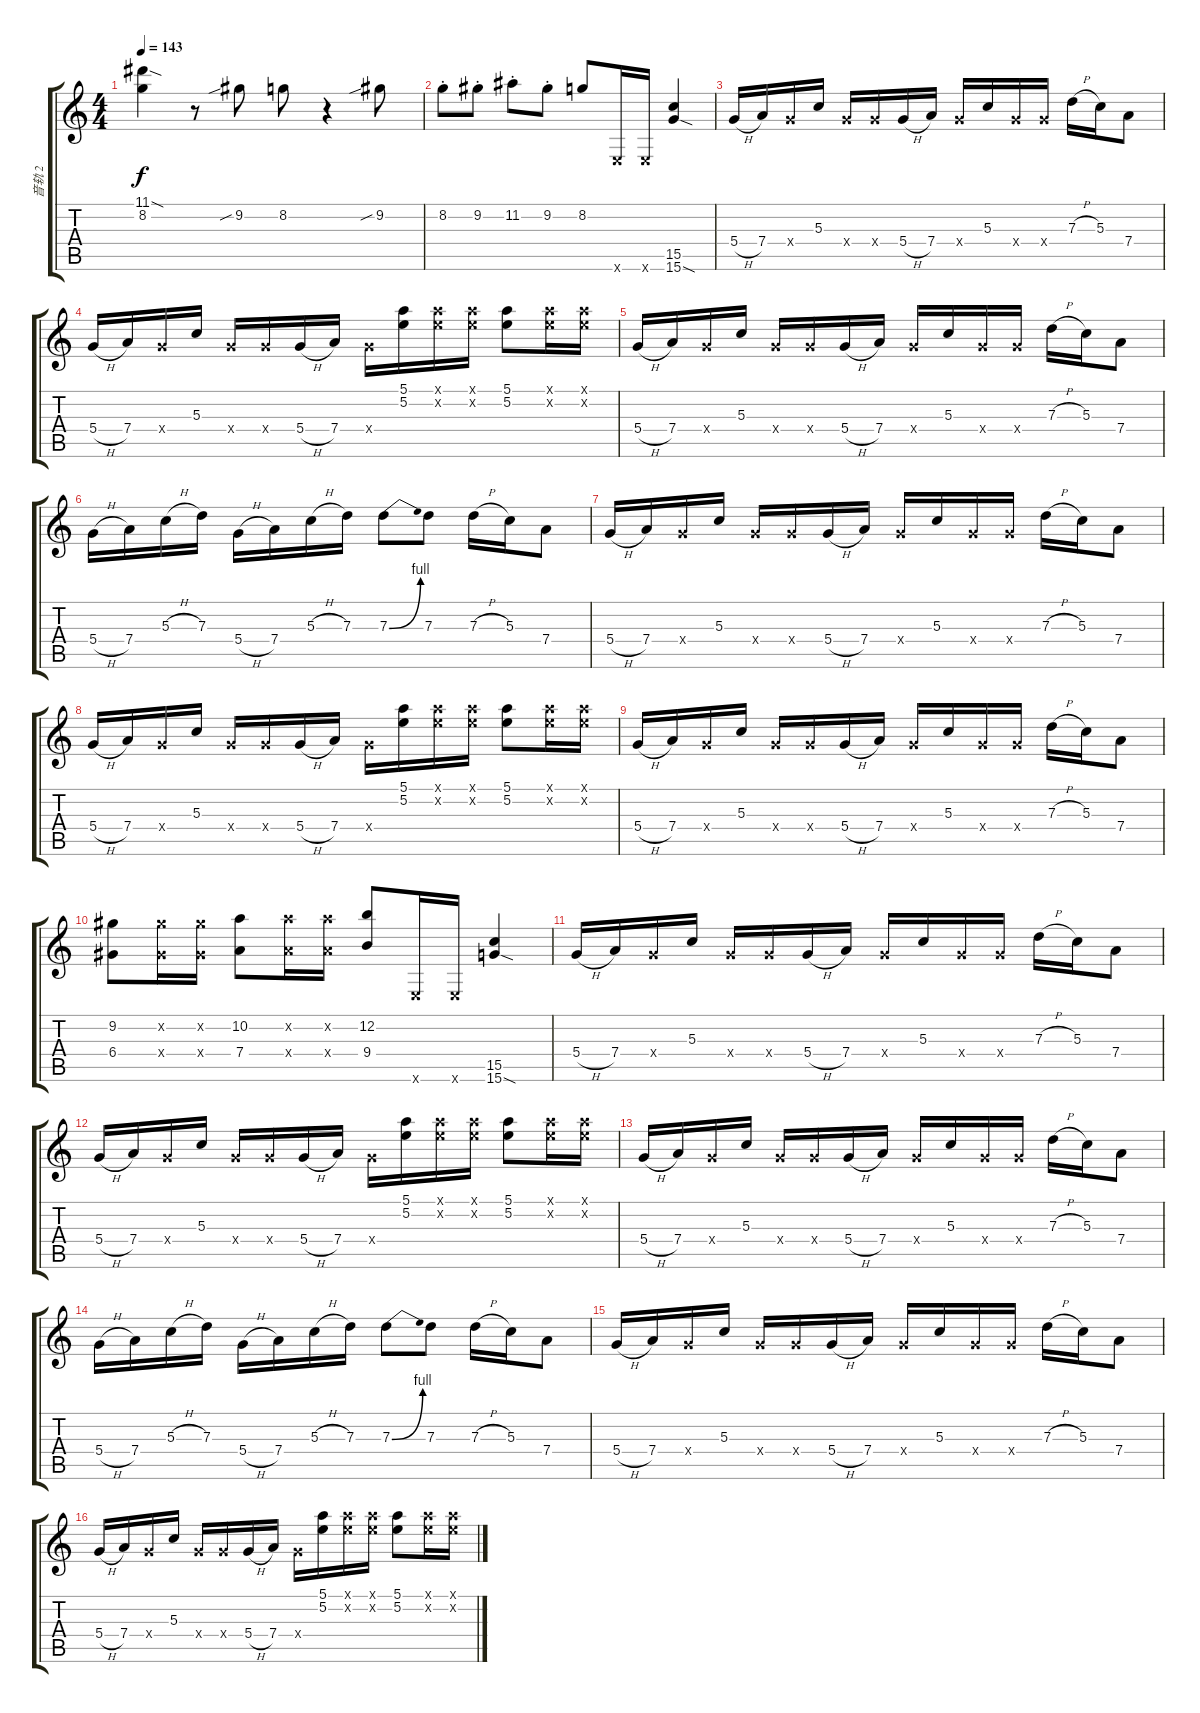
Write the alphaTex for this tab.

\track ("音轨 2" "音轨 2") {instrument electricguitarjazz}
\staff {score tabs}
\tuning (E4 B3 G3 D3 A2 E2) {hide}
\ts (4 4)
\tempo 143
\clef g2
\ks c
(11.1{sod} 8.2).4{dy f} r.8 9.2{sib}.8 8.2.8 r.4 9.2{sib}.8 |
8.2{st}.8 9.2{st}.8 11.2{st}.8 9.2{st}.8 8.2.8 0.6{x}.16 0.6{x}.16 (15.5 15.6{sod}).4 |
5.4{h}.16 7.4.16 5.4{x}.16 5.3.16 5.4{x}.16 5.4{x}.16 5.4{h}.16 7.4.16 5.4{x}.16 5.3.16 5.4{x}.16 5.4{x}.16 7.3{h}.16 5.3.16 7.4.8 |
5.4{h}.16 7.4.16 5.4{x}.16 5.3.16 5.4{x}.16 5.4{x}.16 5.4{h}.16 7.4.16 5.4{x}.16 (5.1 5.2).16 (5.1{x} 5.2{x}).16 (5.1{x} 5.2{x}).16 (5.1 5.2).8 (5.1{x} 5.2{x}).16 (5.1{x} 5.2{x}).16 |
5.4{h}.16 7.4.16 5.4{x}.16 5.3.16 5.4{x}.16 5.4{x}.16 5.4{h}.16 7.4.16 5.4{x}.16 5.3.16 5.4{x}.16 5.4{x}.16 7.3{h}.16 5.3.16 7.4.8 |
5.4{h}.16 7.4.16 5.3{h}.16 7.3.16 5.4{h}.16 7.4.16 5.3{h}.16 7.3.16 7.3{be (bend 0 0 60 4)}.8 7.3.8 7.3{h}.16 5.3.16 7.4.8 |
5.4{h}.16 7.4.16 5.4{x}.16 5.3.16 5.4{x}.16 5.4{x}.16 5.4{h}.16 7.4.16 5.4{x}.16 5.3.16 5.4{x}.16 5.4{x}.16 7.3{h}.16 5.3.16 7.4.8 |
5.4{h}.16 7.4.16 5.4{x}.16 5.3.16 5.4{x}.16 5.4{x}.16 5.4{h}.16 7.4.16 5.4{x}.16 (5.1 5.2).16 (5.1{x} 5.2{x}).16 (5.1{x} 5.2{x}).16 (5.1 5.2).8 (5.1{x} 5.2{x}).16 (5.1{x} 5.2{x}).16 |
5.4{h}.16 7.4.16 5.4{x}.16 5.3.16 5.4{x}.16 5.4{x}.16 5.4{h}.16 7.4.16 5.4{x}.16 5.3.16 5.4{x}.16 5.4{x}.16 7.3{h}.16 5.3.16 7.4.8 |
(9.2 6.4).8 (9.2{x} 6.4{x}).16 (9.2{x} 6.4{x}).16 (10.2 7.4).8 (10.2{x} 7.4{x}).16 (10.2{x} 7.4{x}).16 (12.2 9.4).8 0.6{x}.16 0.6{x}.16 (15.5 15.6{sod}).4 |
5.4{h}.16 7.4.16 5.4{x}.16 5.3.16 5.4{x}.16 5.4{x}.16 5.4{h}.16 7.4.16 5.4{x}.16 5.3.16 5.4{x}.16 5.4{x}.16 7.3{h}.16 5.3.16 7.4.8 |
5.4{h}.16 7.4.16 5.4{x}.16 5.3.16 5.4{x}.16 5.4{x}.16 5.4{h}.16 7.4.16 5.4{x}.16 (5.1 5.2).16 (5.1{x} 5.2{x}).16 (5.1{x} 5.2{x}).16 (5.1 5.2).8 (5.1{x} 5.2{x}).16 (5.1{x} 5.2{x}).16 |
5.4{h}.16 7.4.16 5.4{x}.16 5.3.16 5.4{x}.16 5.4{x}.16 5.4{h}.16 7.4.16 5.4{x}.16 5.3.16 5.4{x}.16 5.4{x}.16 7.3{h}.16 5.3.16 7.4.8 |
5.4{h}.16 7.4.16 5.3{h}.16 7.3.16 5.4{h}.16 7.4.16 5.3{h}.16 7.3.16 7.3{be (bend 0 0 60 4)}.8 7.3.8 7.3{h}.16 5.3.16 7.4.8 |
5.4{h}.16 7.4.16 5.4{x}.16 5.3.16 5.4{x}.16 5.4{x}.16 5.4{h}.16 7.4.16 5.4{x}.16 5.3.16 5.4{x}.16 5.4{x}.16 7.3{h}.16 5.3.16 7.4.8 |
5.4{h}.16 7.4.16 5.4{x}.16 5.3.16 5.4{x}.16 5.4{x}.16 5.4{h}.16 7.4.16 5.4{x}.16 (5.1 5.2).16 (5.1{x} 5.2{x}).16 (5.1{x} 5.2{x}).16 (5.1 5.2).8 (5.1{x} 5.2{x}).16 (5.1{x} 5.2{x}).16
